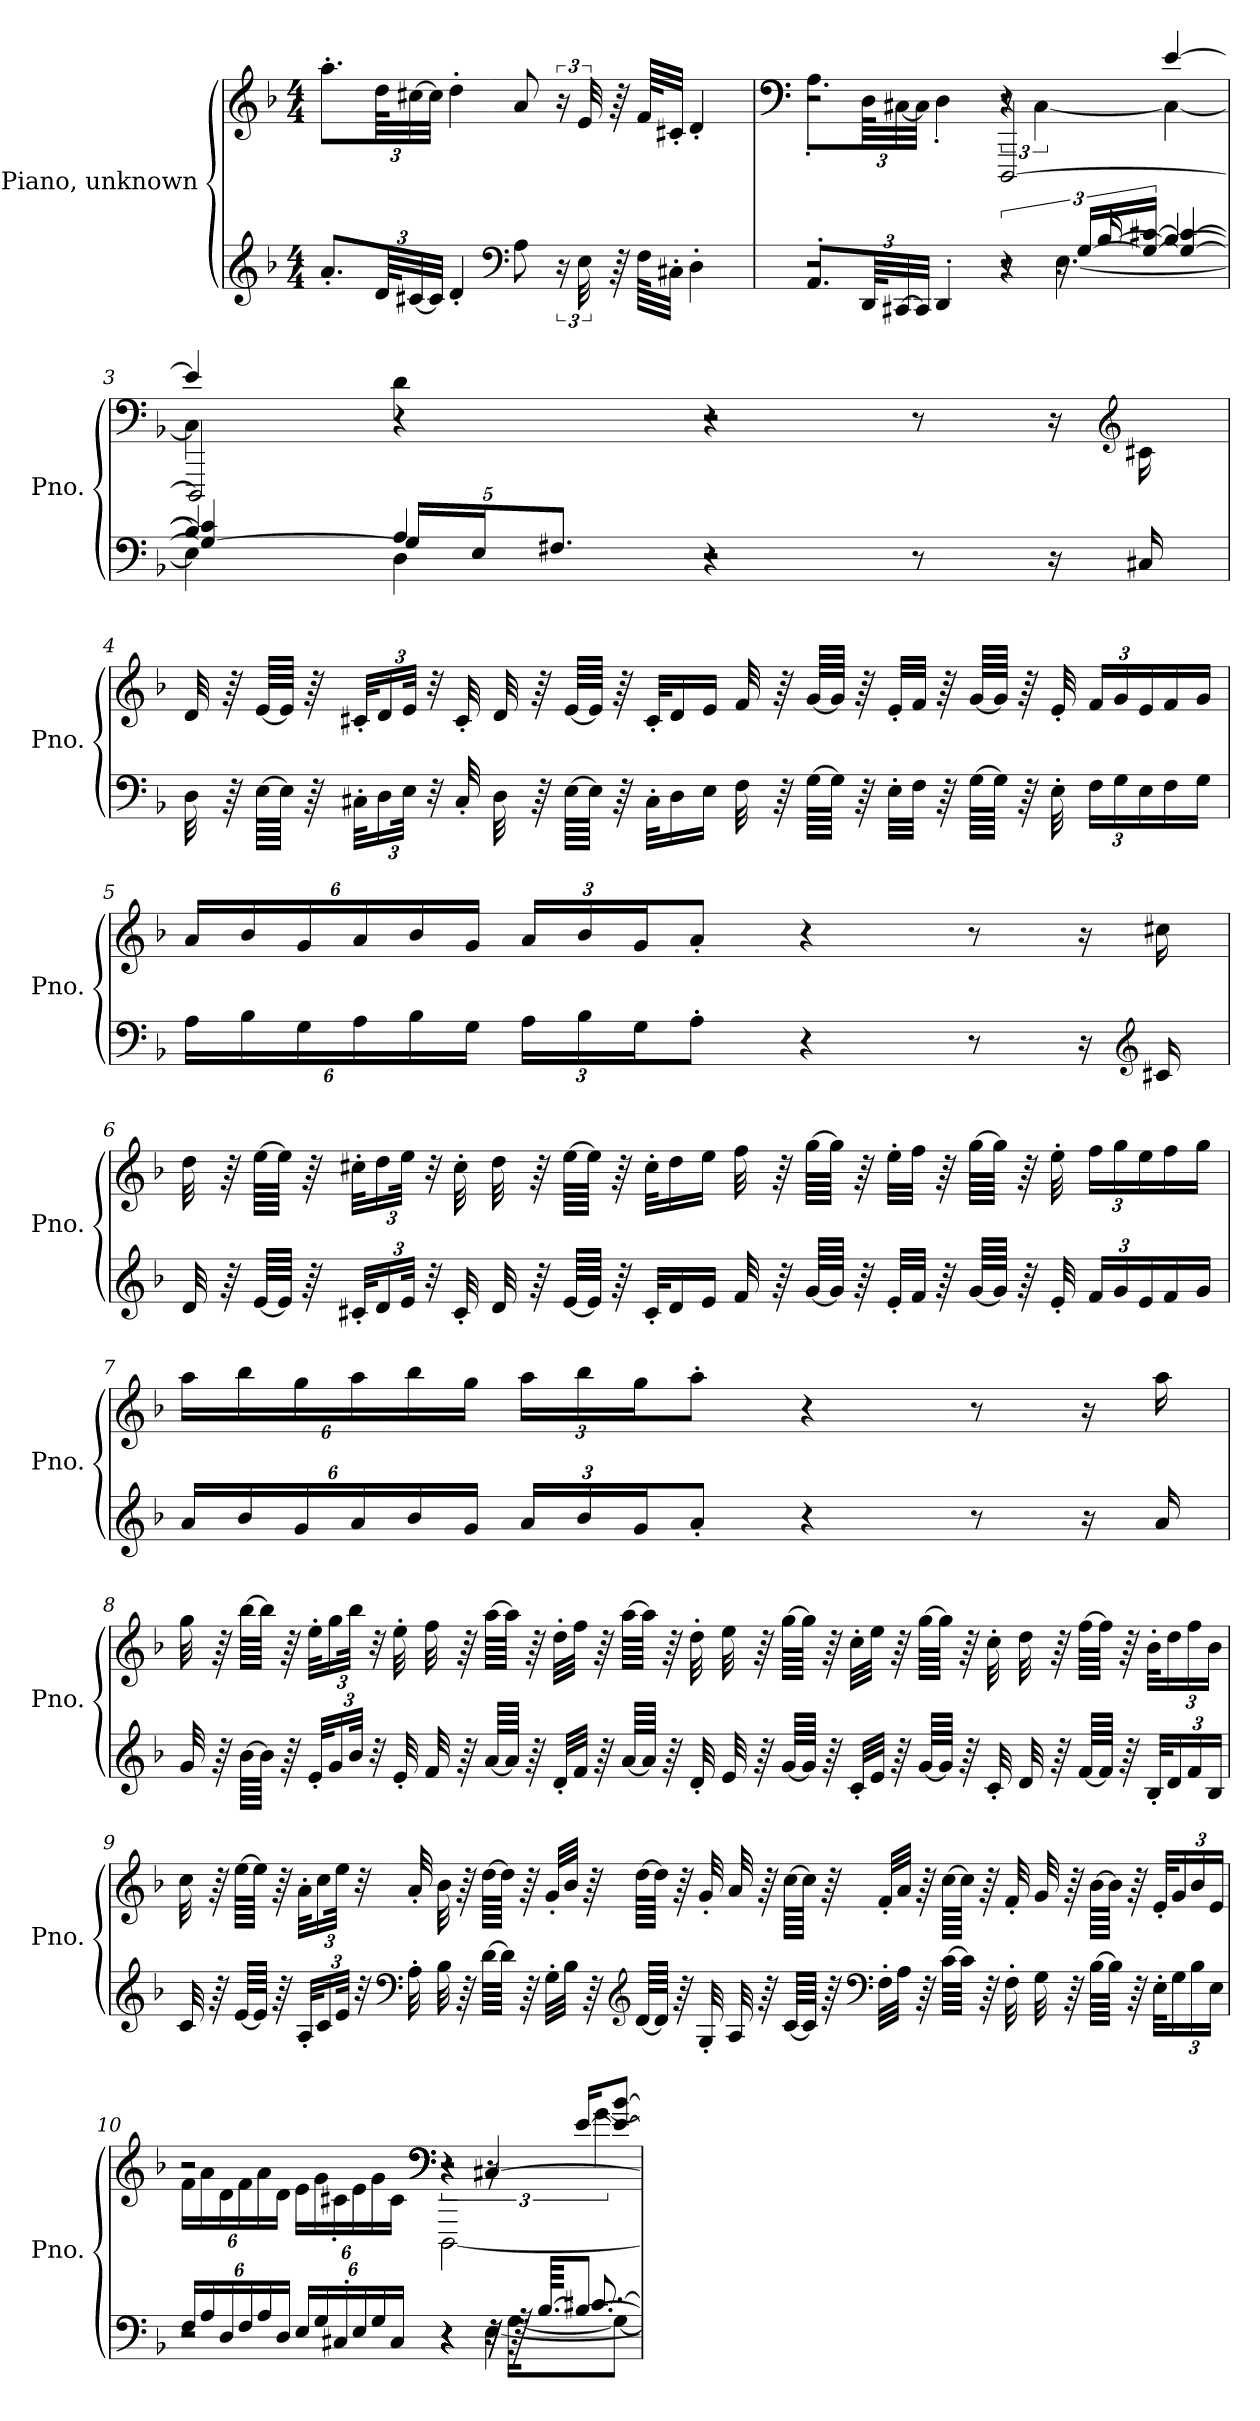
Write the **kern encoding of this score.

**kern	**kern
*part1	*part1
*staff2	*staff1
*I"Piano, unknown	*
*I'Pno.	*
*clefG2	*clefG2
*k[b-]	*k[b-]
*M4/4	*M4/4
*MM120	*MM120
=1	=1
8.a'/L	8.aa'\L
*Xbrackettup	*Xbrackettup
96d/KLL	96dd\KLL
[48c#X/	[48cc#X\
32c#/JJJ]	32cc#\JJJ]
4d'/	4dd'\
*clefF4	*
8A\	8a/
*brackettup	*brackettup
24r	24r
48E\	48e/
64r	64r
64F\KLLL	64f/KLLL
32C#X'\JJJ	32c#X'/JJJ
4D'\	4d'/
=2	=2
*	*clefF4
*^	*^
*	*^	*	*^
2r	2r	8.AA'/L	2r	8.A'\L	2r
*	*	*Xbrackettup	*	*Xbrackettup	*
.	.	96DD/KLL	.	96D\KLL	.
.	.	[48CC#X/	.	[48C#X\	.
.	.	32CC#/JJJ]	.	32C#\JJJ]	.
.	.	4DD'/	.	4D'\	.
*	*	*brackettup	*	*brackettup	*
8r	8r	6r	4r	12r	[2DDD/
.	.	.	.	[6C#\	.
16r	[4.E\	.	.	.	.
.	.	[24G/LL	.	.	.
[16B-/	.	.	.	.	.
.	.	24G/_ [24c#X/JJ	.	.	.
4B-/_	.	4G/_ 4c#/_	[4e/	4C#\_	.
!!LO:LB:g=z	!!	!!
=3	=3	=3	=3	=3	=3
4B-/]	4E\]	4G/_ 4c#/]	4e/]	4C#\]	2DDD/]
*	*	*Xbrackettup	*	*	*
4A/	4D\	20G/LL]	4r	4d\	.
.	.	20E/J	.	.	.
.	.	10.F#X/J	.	.	.
2r	2r	4r	2r	4r	2r
.	.	8r	.	8r	.
.	.	16r	.	16r	.
*	*	*	*clefG2	*	*
.	.	16C#X/	.	16c#X\	.
*v	*v	*v	*	*	*
*	*v	*v	*v
!!LO:LB:g=z
=4	=4
32D\	32d/
64r	64r
[64E\LLLL	[64e/LLLL
64E\JJJJ]	64e/JJJJ]
64r	64r
32C#X'\KLL	32c#X'/KLL
*	*Xbrackettup
24D\	24d/
48E\JJk	48e/JJk
32r	32r
32C#'/	32c#'/
32D\	32d/
64r	64r
[64E\LLLL	[64e/LLLL
64E\JJJJ]	64e/JJJJ]
64r	64r
32C#'\KLL	32c#'/KLL
16D\	16d/
16E\JJ	16e/JJ
32F\	32f/
64r	64r
[64G\LLLL	[64g/LLLL
64G\JJJJ]	64g/JJJJ]
64r	64r
32E'\LLL	32e'/LLL
32F\JJJ	32f/JJJ
64r	64r
[64G\LLLL	[64g/LLLL
64G\JJJJ]	64g/JJJJ]
64r	64r
32E'\	32e'/
24F\LL	24f/LL
24G\	24g/
24E\	24e/
16F\	16f/
16G\JJ	16g/JJ
!!LO:LB:g=z
=5	=5
24A\LL	24a/LL
24B-\	24b-/
24G\	24g/
24A\	24a/
24B-\	24b-/
24G\JJ	24g/JJ
24A\LL	24a/LL
24B-\	24b-/
24G\J	24g/J
8A'\J	8a'/J
4r	4r
8r	8r
16r	16r
*clefG2	*
16c#X/	16cc#X\
!!LO:LB:g=z
=6	=6
32d/	32dd\
64r	64r
[64e/LLLL	[64ee\LLLL
64e/JJJJ]	64ee\JJJJ]
64r	64r
32c#X'/KLL	32cc#X'\KLL
24d/	24dd\
48e/JJk	48ee\JJk
32r	32r
32c#'/	32cc#'\
32d/	32dd\
64r	64r
[64e/LLLL	[64ee\LLLL
64e/JJJJ]	64ee\JJJJ]
64r	64r
32c#'/KLL	32cc#'\KLL
16d/	16dd\
16e/JJ	16ee\JJ
32f/	32ff\
64r	64r
[64g/LLLL	[64gg\LLLL
64g/JJJJ]	64gg\JJJJ]
64r	64r
32e'/LLL	32ee'\LLL
32f/JJJ	32ff\JJJ
64r	64r
[64g/LLLL	[64gg\LLLL
64g/JJJJ]	64gg\JJJJ]
64r	64r
32e'/	32ee'\
24f/LL	24ff\LL
24g/	24gg\
24e/	24ee\
16f/	16ff\
16g/JJ	16gg\JJ
!!LO:LB:g=z
=7	=7
24a/LL	24aa\LL
24b-/	24bb-\
24g/	24gg\
24a/	24aa\
24b-/	24bb-\
24g/JJ	24gg\JJ
24a/LL	24aa\LL
24b-/	24bb-\
24g/J	24gg\J
8a'/J	8aa'\J
4r	4r
8r	8r
16r	16r
16a/	16aa\
!!LO:PB:g=z
=8	=8
32g/	32gg\
64r	64r
[64b-\LLLL	[64bb-\LLLL
64b-\JJJJ]	64bb-\JJJJ]
64r	64r
32e'/KLL	32ee'\KLL
24g/	24gg\
48b-/JJk	48bb-\JJk
32r	32r
32e'/	32ee'\
32f/	32ff\
64r	64r
[64a/LLLL	[64aa\LLLL
64a/JJJJ]	64aa\JJJJ]
64r	64r
32d'/LLL	32dd'\LLL
32f/JJJ	32ff\JJJ
64r	64r
[64a/LLLL	[64aa\LLLL
64a/JJJJ]	64aa\JJJJ]
64r	64r
32d'/	32dd'\
32e/	32ee\
64r	64r
[64g/LLLL	[64gg\LLLL
64g/JJJJ]	64gg\JJJJ]
64r	64r
32c'/LLL	32cc'\LLL
32e/JJJ	32ee\JJJ
64r	64r
[64g/LLLL	[64gg\LLLL
64g/JJJJ]	64gg\JJJJ]
64r	64r
32c'/	32cc'\
32d/	32dd\
64r	64r
[64f/LLLL	[64ff\LLLL
64f/JJJJ]	64ff\JJJJ]
64r	64r
32B-'/KLL	32b-'\KLL
24d/	24dd\
24f/	24ff\
24B-/JJ	24b-\JJ
!!LO:LB:g=z
=9	=9
32c/	32cc\
64r	64r
[64e/LLLL	[64ee\LLLL
64e/JJJJ]	64ee\JJJJ]
64r	64r
32A'/KLL	32a'\KLL
24c/	24cc\
48e/JJk	48ee\JJk
32r	32r
*clefF4	*
32A'\	32a'/
32B-\	32b-\
64r	64r
[64d\LLLL	[64dd\LLLL
64d\JJJJ]	64dd\JJJJ]
64r	64r
32G'\LLL	32g'/LLL
32B-\JJJ	32b-/JJJ
64r	64r
*clefG2	*
[64d/LLLL	[64dd\LLLL
64d/JJJJ]	64dd\JJJJ]
64r	64r
32G'/	32g'/
32A/	32a/
64r	64r
[64c/LLLL	[64cc\LLLL
64c/JJJJ]	64cc\JJJJ]
64r	64r
*clefF4	*
32F'\LLL	32f'/LLL
32A\JJJ	32a/JJJ
64r	64r
[64c\LLLL	[64cc\LLLL
64c\JJJJ]	64cc\JJJJ]
64r	64r
32F'\	32f'/
32G\	32g/
64r	64r
[64B-\LLLL	[64b-\LLLL
64B-\JJJJ]	64b-\JJJJ]
64r	64r
32E'\KLL	32e'/KLL
24G\	24g/
24B-\	24b-/
24E\JJ	24e/JJ
!!LO:LB:g=z
=10	=10
*^	*^
*	*^	*	*^
*	*	*^	*	*	*^
2r	2r	24F/LL	2r	2r	24f\LL	2r	2r
.	.	24A/	.	.	24a\	.	.
.	.	24D/	.	.	24d\	.	.
.	.	24F/	.	.	24f\	.	.
.	.	24A/	.	.	24a\	.	.
.	.	24D/JJ	.	.	24d\JJ	.	.
.	.	24E/LL	.	.	24e\LL	.	.
.	.	24G/	.	.	24g\	.	.
.	.	24C#X'/	.	.	24c#X'\	.	.
.	.	24E/	.	.	24e\	.	.
.	.	24G/	.	.	24g\	.	.
.	.	24C#/JJ	.	.	24c#\JJ	.	.
*	*	*	*	*clefF4	*	*	*
*	*	*	*	*	*brackettup	*	*
4r	4r	4r	4r	4r	3r	4r	[2DDD\
32r	32r	16r	[4E\	16r	.	[4C#X/	.
128r	[16.G\KL	.	.	.	.	.	.
[64.B-/KKKL	.	.	.	.	.	.	.
8.B-/J_	.	[8.c#X/	.	[16e/KL	.	.	.
.	.	.	.	.	[6g\	.	.
.	8G\J_	.	.	8e/_ [8b-/J	.	.	.
*v	*v	*v	*v	*	*	*	*
*	*v	*v	*v	*v
=	=
*-	*-
